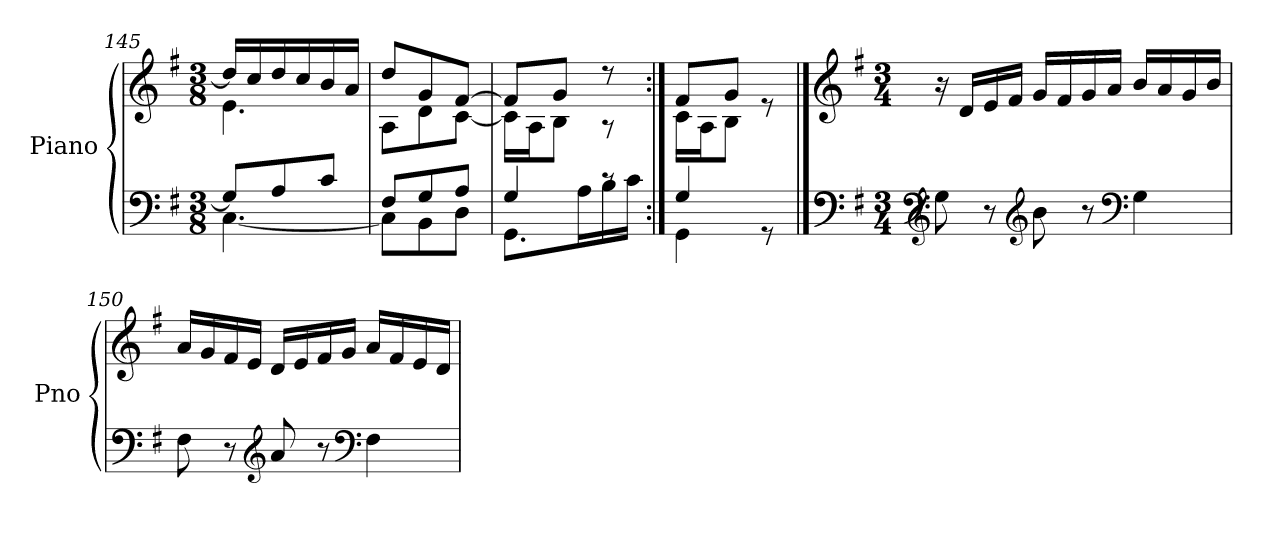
**kern	**kern
*part1	*part1
*staff2	*staff1
*I"Piano	*
*I'Pno	*
*clefF4	*clefG2
*k[f#]	*k[f#]
*M3/8	*M3/8
=145	=145
*^	*^
8G/L]	[4.C\	16dd/LL]	4.e\
.	.	16cc/	.
8A/	.	16dd/	.
.	.	16cc/	.
8c/J	.	16b/	.
.	.	16a/JJ	.
=146	=146	=146	=146
8F#/L	8C\L]	8dd/L	8A\L
8G/	8BB\	8g/	8d\
8A/J	8D\J	[8f#/J	[8c\J
=147	=147	=147	=147
4G/	8.GG\L	8f#/L]	16c\LL]
.	.	.	16A\J
.	.	8g/J	8B\J
.	16A\L	.	.
8rc	16B\	8r	8r
.	16c\JJ	.	.
=148:|!	=148:|!	=148:|!	=148:|!
4G/	4GG\	8f#/L	16c\LL
.	.	.	16A\J
.	.	8g/J	8B\J
8rGG	8ryy	8re	8ryy
*v	*v	*	*
*	*v	*v
!!LO:PB:g=z
==149	==149
*clefF4	*clefG2
*k[f#]	*k[f#]
*M3/4	*M3/4
*^	*^
!	!	!LO:TX:a:t=𝅘𝅥 = 126	!
*v	*v	*	*
*	*v	*v
8G\	16r
.	16d/LL
8r	16e/
.	16f#/JJ
*clefG2	*
8b\	16g/LL
.	16f#/
8r	16g/
.	16a/JJ
*clefF4	*
4G\	16b/LL
.	16a/
.	16g/
.	16b/JJ
=150	=150
8F#\	16a/LL
.	16g/
8r	16f#/
.	16e/JJ
*clefG2	*
8a/	16d/LL
.	16e/
8r	16f#/
.	16g/JJ
*clefF4	*
4F#\	16a/LL
.	16f#/
.	16e/
.	16d/JJ
=	=
*-	*-
